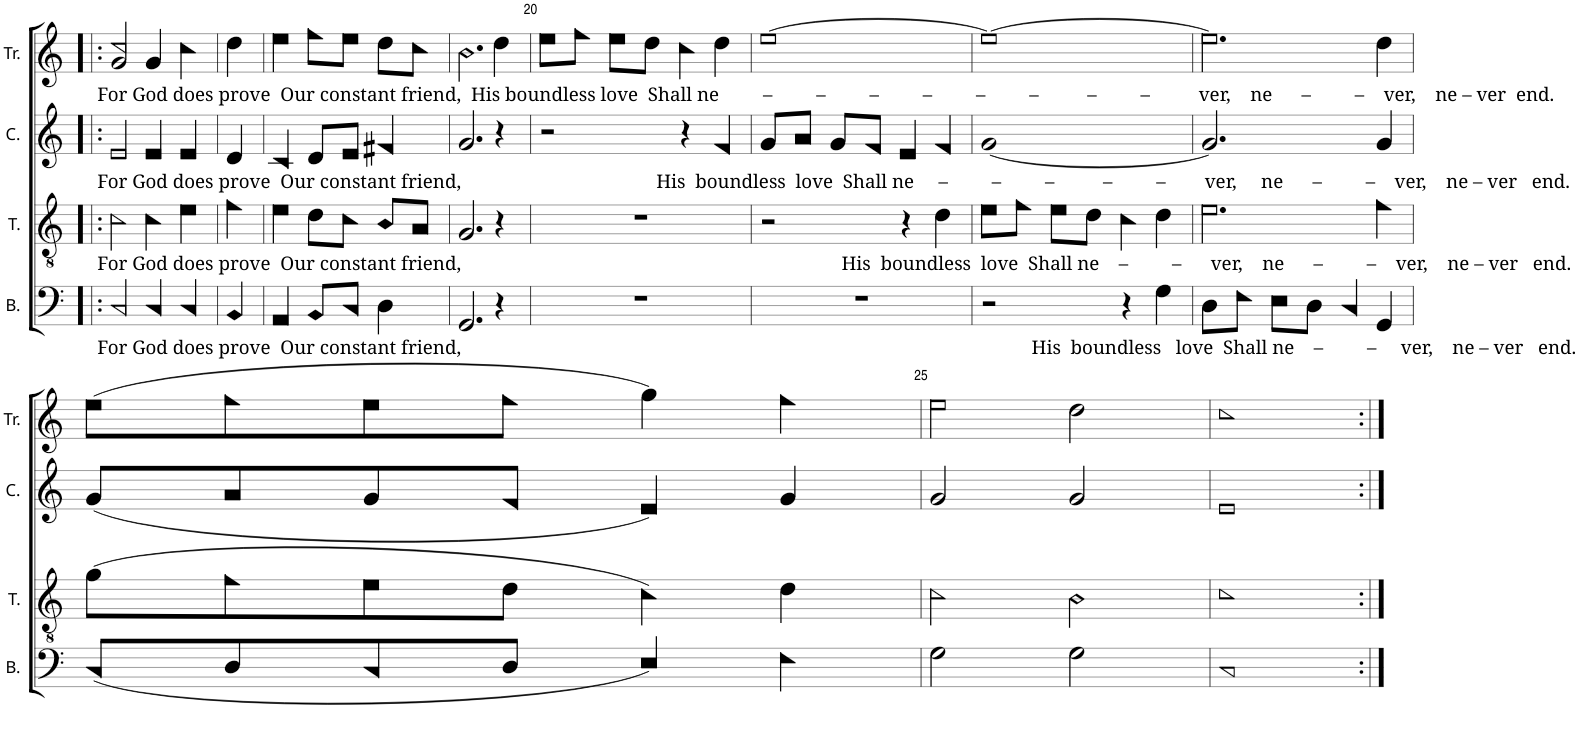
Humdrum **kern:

**kern	**kern	**kern	**kern
*part4	*part3	*part2	*part1
*staff4	*staff3	*staff2	*staff1
*I"B.	*I"T.	*I"C.	*I"Tr.
*I'B.	*I'T.	*I'C.	*I'Tr.
!!LO:PB:g=z
*clefF4	*clefGv2	*clefG2	*clefG2
*k[]	*k[]	*k[]	*k[]
*M2/2	*M2/2	*M2/2	*M2/2
*met(c|)	*met(c|)	*met(c|)	*met(c|)
=17!|:	=17!|:	=17!|:	=17!|:
!	!	!	!LO:TX:b:t=For God does prove  Our constant friend,  His boundless love  Shall ne         –         –         –         –         –         –          –         –          ver,    ne      –         –    ver,    ne – ver  end.
!	!	!LO:TX:b:t=For God does prove  Our constant friend,                                        His  boundless  love  Shall ne     –         –         –          –         –        ver,     ne      –         –    ver,    ne – ver   end.	!
!	!LO:TX:b:t=For God does prove  Our constant friend,                                                                              His  boundless  love  Shall ne    –         –      ver,    ne      –         –    ver,    ne – ver   end.	!	!
!LO:TX:b:t=For God does prove  Our constant friend,                                                                                                                     His  boundless   love  Shall ne    –         –     ver,    ne – ver   end.	!	!	!
2C!/	2c!\	2e!/	2g!/ 2cc!/
4C!/	4c!\	4e!/	4g!/
4C!/	4e!\	4e!/	4cc!\
=18	=18	=18	=18
4BB!/	4f!\	4d!/	4dd!\
4AA!/	4e!\	4c!/	4ee!\
8BB!/L	8d!\L	8d!/L	8ff!\L
8C!/J	8c!\J	8e!/J	8ee!\J
4D!\	8B!/L	4f#X!/	8dd!\L
.	8A!/J	.	8cc!\J
=19	=19	=19	=19
2.GG!/	2.G!/	2.g!/	2.b!\
4r	4r	4r	4dd!\
=20	=20	=20	=20
1r	1r	2r	8ee!\L
.	.	.	8ff!\J
.	.	.	8ee!\L
.	.	.	8dd!\J
.	.	4r	4cc!\
.	.	4f!/	4dd!\
=21	=21	=21	=21
1r	2r	8g!/L	[1ee!
.	.	8a!/J	.
.	.	8g!/L	.
.	.	8f!/J	.
.	4r	4e!/	.
.	4d!\	4f!/	.
=22	=22	=22	=22
2r	8e!\L	[1g!	1ee!_
.	8f!\J	.	.
.	8e!\L	.	.
.	8d!\J	.	.
4r	4c!\	.	.
4G!\	4d!\	.	.
=23	=23	=23	=23
8D!\L	2.e!\	2.g!/]	2.ee!\]
8F!\J	.	.	.
8E!\L	.	.	.
8D!\J	.	.	.
4C!/	.	.	.
4GG!/	4f!\	4g!/	4dd!\
!!LO:LB:g=z
=24	=24	=24	=24
(8C!/L	(8g!\L	(8g!/L	(8ee!\L
8D!/	8f!\	8a!/	8ff!\
8C!/	8e!\	8g!/	8ee!\
8D!/J	8d!\J	8f!/J	8ff!\J
4E!/)	4c!\)	4e!/)	4gg!\)
4F!\	4d!\	4g!/	4ff!\
=25	=25	=25	=25
2G!\	2c!\	2g!/	2ee!\
2G!\	2B!\	2g!/	2dd!\
=26	=26	=26	=26
1C!	1c!	1e!	1cc!
=:|!	=:|!	=:|!	=:|!
*-	*-	*-	*-
